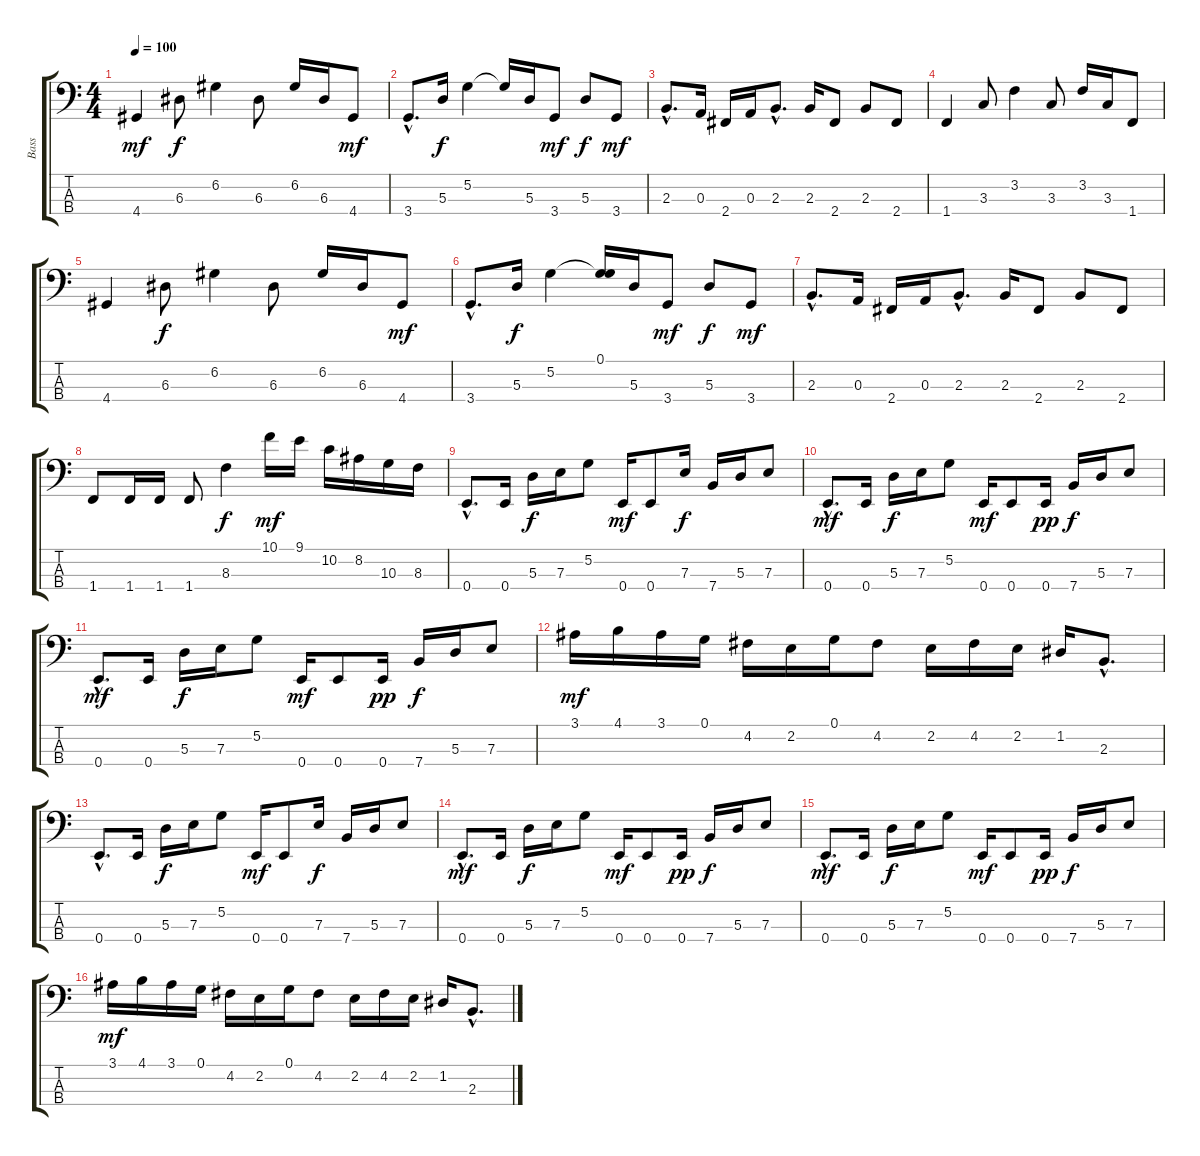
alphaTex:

\track ("Bass" "Bass") {instrument electricbassfinger}
\staff {score tabs}
\tuning (G2 D2 A1 E1) {hide}
\ts (4 4)
\tempo 100
\clef f4
\ks c
4.4.4{dy mf} 6.3.8{dy f} 6.2.4 6.3.8 6.2.16 6.3.16 4.4.8{dy mf} |
3.4{hac}.8{d} 5.3.16{dy f} 5.2.4 5.2{t}.16 5.3.16 3.4.8{dy mf} 5.3.8{dy f} 3.4.8{dy mf} |
2.3{hac}.8{d} 0.3.16 2.4.16 0.3.16 2.3{hac}.8{d} 2.3.16 2.4.8 2.3.8 2.4.8 |
1.4.4 3.3.8 3.2.4 3.3.8 3.2.16 3.3.16 1.4.8 |
4.4.4 6.3.8{dy f} 6.2.4 6.3.8 6.2.16 6.3.16 4.4.8{dy mf} |
3.4{hac}.8{d} 5.3.16{dy f} 5.2.4 (0.1 5.2{t}).16 5.3.16 3.4.8{dy mf} 5.3.8{dy f} 3.4.8{dy mf} |
2.3{hac}.8{d} 0.3.16 2.4.16 0.3.16 2.3{hac}.8{d} 2.3.16 2.4.8 2.3.8 2.4.8 |
1.4.8 1.4.16 1.4.16 1.4.8 8.3.4{dy f} 10.1.16{dy mf} 9.1.16 10.2.16 8.2.16 10.3.16 8.3.16 |
0.4{hac}.8{d} 0.4.16 5.3.16{dy f} 7.3.16 5.2.8 0.4.16{dy mf} 0.4.8 7.3.16{dy f} 7.4.16 5.3.16 7.3.8 |
0.4{hac}.8{d dy mf} 0.4.16 5.3.16{dy f} 7.3.16 5.2.8 0.4.16{dy mf} 0.4.8 0.4.16{dy pp} 7.4.16{dy f} 5.3.16 7.3.8 |
0.4{hac}.8{d dy mf} 0.4.16 5.3.16{dy f} 7.3.16 5.2.8 0.4.16{dy mf} 0.4.8 0.4.16{dy pp} 7.4.16{dy f} 5.3.16 7.3.8 |
3.1.16{dy mf} 4.1.16 3.1.16 0.1.16 4.2.16 2.2.16 0.1.16 4.2.8 2.2.16 4.2.16 2.2.16 1.2.16 2.3{hac}.8{d} |
0.4{hac}.8{d} 0.4.16 5.3.16{dy f} 7.3.16 5.2.8 0.4.16{dy mf} 0.4.8 7.3.16{dy f} 7.4.16 5.3.16 7.3.8 |
0.4{hac}.8{d dy mf} 0.4.16 5.3.16{dy f} 7.3.16 5.2.8 0.4.16{dy mf} 0.4.8 0.4.16{dy pp} 7.4.16{dy f} 5.3.16 7.3.8 |
0.4{hac}.8{d dy mf} 0.4.16 5.3.16{dy f} 7.3.16 5.2.8 0.4.16{dy mf} 0.4.8 0.4.16{dy pp} 7.4.16{dy f} 5.3.16 7.3.8 |
3.1.16{dy mf} 4.1.16 3.1.16 0.1.16 4.2.16 2.2.16 0.1.16 4.2.8 2.2.16 4.2.16 2.2.16 1.2.16 2.3{hac}.8{d}
